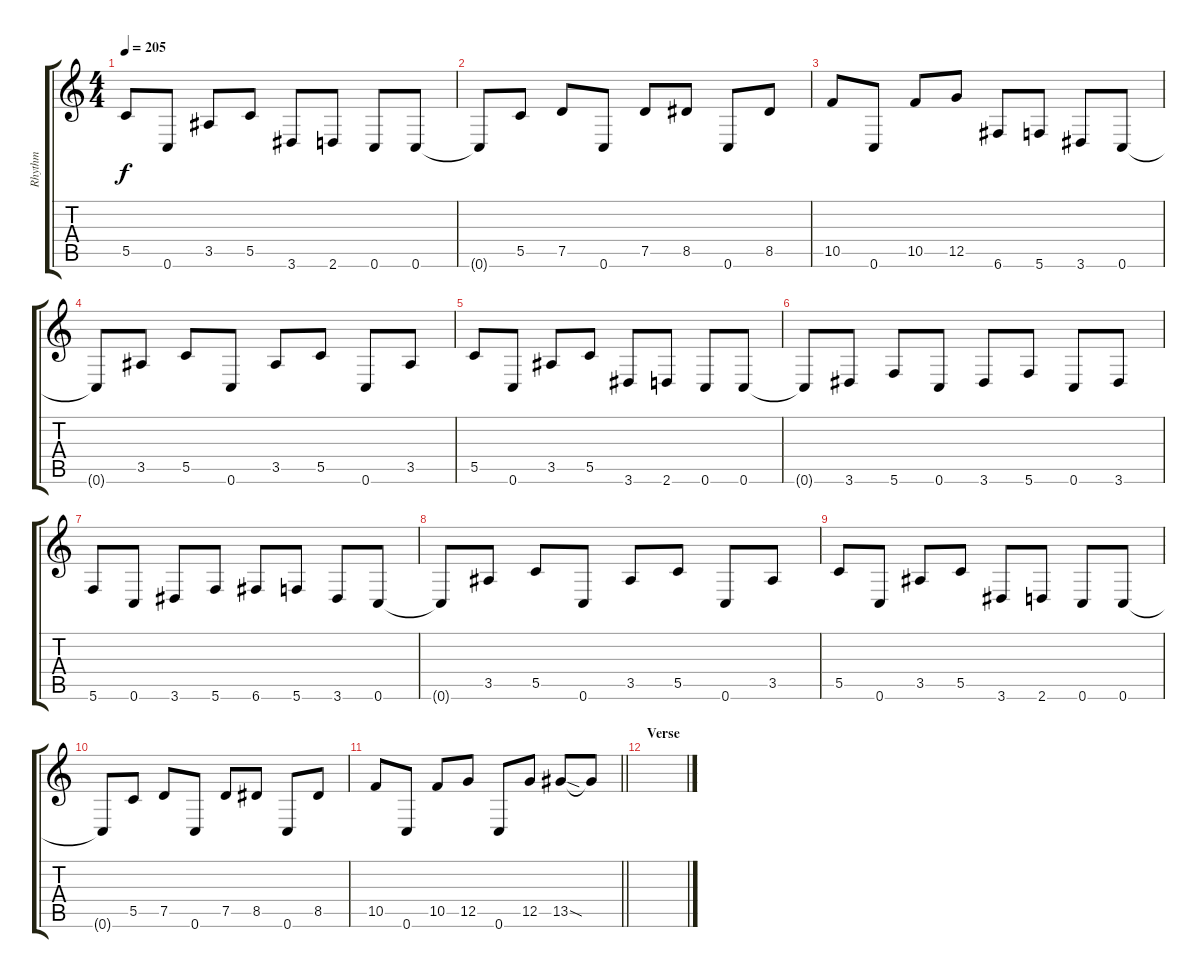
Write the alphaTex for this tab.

\track ("Rhythm" "Rhythm") {instrument overdrivenguitar}
\staff {score tabs}
\tuning (D4 A3 F3 C3 G2 C2) {hide}
\ts (4 4)
\tempo 205
\clef g2
\ks c
5.5.8{dy f} 0.6.8 3.5.8 5.5.8 3.6.8 2.6.8 0.6.8 0.6.8 |
0.6{t}.8 5.5.8 7.5.8 0.6.8 7.5.8 8.5.8 0.6.8 8.5.8 |
10.5.8 0.6.8 10.5.8 12.5.8 6.6.8 5.6.8 3.6.8 0.6.8 |
0.6{t}.8 3.5.8 5.5.8 0.6.8 3.5.8 5.5.8 0.6.8 3.5.8 |
5.5.8 0.6.8 3.5.8 5.5.8 3.6.8 2.6.8 0.6.8 0.6.8 |
0.6{t}.8 3.6.8 5.6.8 0.6.8 3.6.8 5.6.8 0.6.8 3.6.8 |
5.6.8 0.6.8 3.6.8 5.6.8 6.6.8 5.6.8 3.6.8 0.6.8 |
0.6{t}.8 3.5.8 5.5.8 0.6.8 3.5.8 5.5.8 0.6.8 3.5.8 |
5.5.8 0.6.8 3.5.8 5.5.8 3.6.8 2.6.8 0.6.8 0.6.8 |
0.6{t}.8 5.5.8 7.5.8 0.6.8 7.5.8 8.5.8 0.6.8 8.5.8 |
\barLineRight lightlight
10.5.8 0.6.8 10.5.8 12.5.8 0.6.8 12.5.8 13.5{sod}.8 13.5{t}.8 |
\section ("" "Verse")
